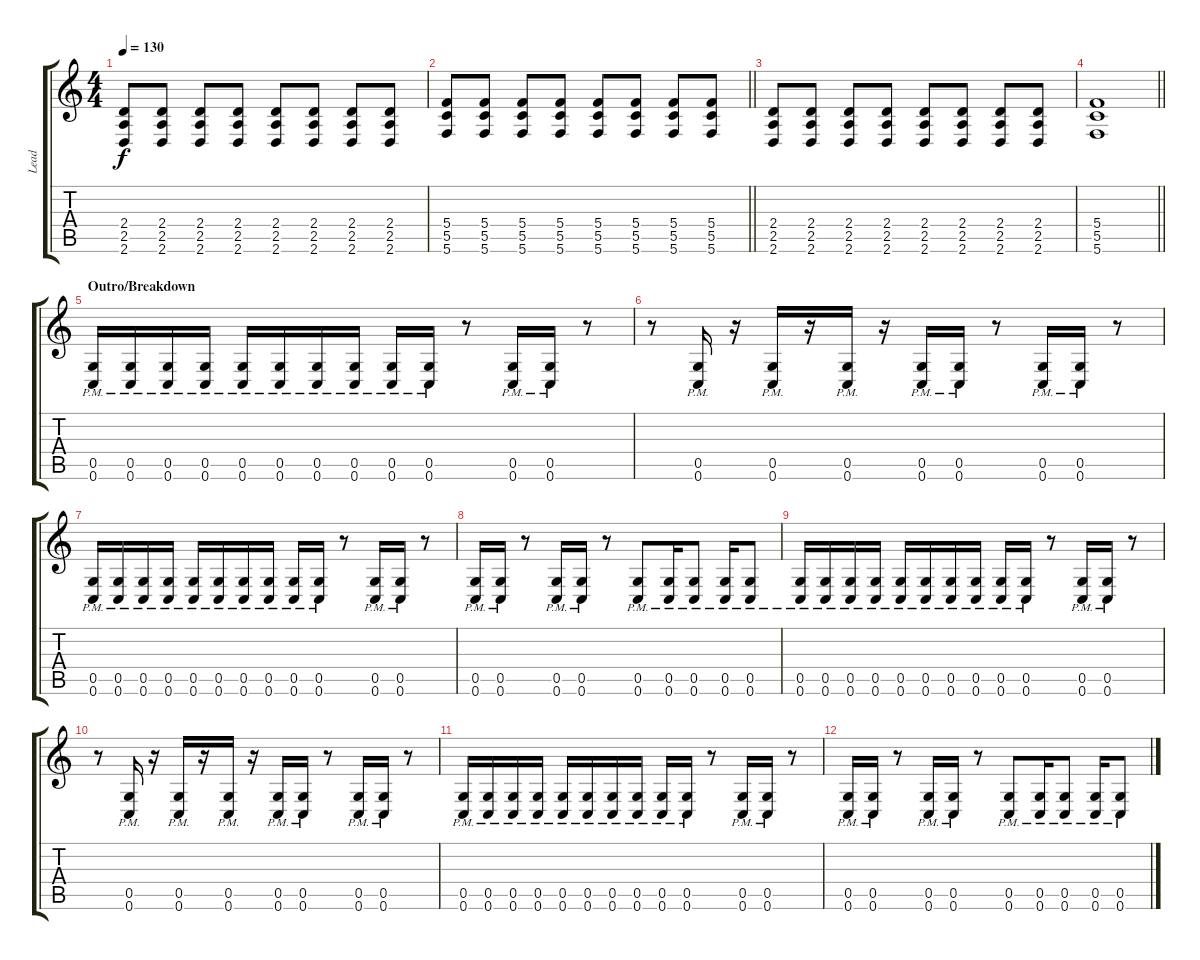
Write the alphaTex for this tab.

\track ("Lead" "Lead") {instrument distortionguitar}
\staff {score tabs}
\tuning (D4 A3 F3 C3 G2 C2) {hide}
\ts (4 4)
\tempo 130
\clef g2
\ks c
(2.4 2.5 2.6).8{dy f} (2.4 2.5 2.6).8 (2.4 2.5 2.6).8 (2.4 2.5 2.6).8 (2.4 2.5 2.6).8 (2.4 2.5 2.6).8 (2.4 2.5 2.6).8 (2.4 2.5 2.6).8 |
\barLineRight lightlight
(5.4 5.5 5.6).8 (5.4 5.5 5.6).8 (5.4 5.5 5.6).8 (5.4 5.5 5.6).8 (5.4 5.5 5.6).8 (5.4 5.5 5.6).8 (5.4 5.5 5.6).8 (5.4 5.5 5.6).8 |
(2.4 2.5 2.6).8 (2.4 2.5 2.6).8 (2.4 2.5 2.6).8 (2.4 2.5 2.6).8 (2.4 2.5 2.6).8 (2.4 2.5 2.6).8 (2.4 2.5 2.6).8 (2.4 2.5 2.6).8 |
\barLineRight lightlight
(5.4 5.5 5.6).1 |
\section ("" "Outro/Breakdown")
(0.5{pm} 0.6{pm}).16 (0.5{pm} 0.6{pm}).16 (0.5{pm} 0.6{pm}).16 (0.5{pm} 0.6{pm}).16 (0.5{pm} 0.6{pm}).16 (0.5{pm} 0.6{pm}).16 (0.5{pm} 0.6{pm}).16 (0.5{pm} 0.6{pm}).16 (0.5{pm} 0.6{pm}).16 (0.5{pm} 0.6{pm}).16 r.8 (0.5{pm} 0.6{pm}).16 (0.5{pm} 0.6{pm}).16 r.8 |
r.8 (0.5{pm} 0.6{pm}).16 r.16 (0.5{pm} 0.6{pm}).16 r.16 (0.5{pm} 0.6{pm}).16 r.16 (0.5{pm} 0.6{pm}).16 (0.5{pm} 0.6{pm}).16 r.8 (0.5{pm} 0.6{pm}).16 (0.5{pm} 0.6{pm}).16 r.8 |
(0.5{pm} 0.6{pm}).16 (0.5{pm} 0.6{pm}).16 (0.5{pm} 0.6{pm}).16 (0.5{pm} 0.6{pm}).16 (0.5{pm} 0.6{pm}).16 (0.5{pm} 0.6{pm}).16 (0.5{pm} 0.6{pm}).16 (0.5{pm} 0.6{pm}).16 (0.5{pm} 0.6{pm}).16 (0.5{pm} 0.6{pm}).16 r.8 (0.5{pm} 0.6{pm}).16 (0.5{pm} 0.6{pm}).16 r.8 |
(0.5{pm} 0.6{pm}).16 (0.5{pm} 0.6{pm}).16 r.8 (0.5{pm} 0.6{pm}).16 (0.5{pm} 0.6{pm}).16 r.8 (0.5{pm} 0.6{pm}).8 (0.5{pm} 0.6{pm}).16 (0.5{pm} 0.6{pm}).8 (0.5{pm} 0.6{pm}).16 (0.5{pm} 0.6{pm}).8 |
(0.5{pm} 0.6{pm}).16 (0.5{pm} 0.6{pm}).16 (0.5{pm} 0.6{pm}).16 (0.5{pm} 0.6{pm}).16 (0.5{pm} 0.6{pm}).16 (0.5{pm} 0.6{pm}).16 (0.5{pm} 0.6{pm}).16 (0.5{pm} 0.6{pm}).16 (0.5{pm} 0.6{pm}).16 (0.5{pm} 0.6{pm}).16 r.8 (0.5{pm} 0.6{pm}).16 (0.5{pm} 0.6{pm}).16 r.8 |
r.8 (0.5{pm} 0.6{pm}).16 r.16 (0.5{pm} 0.6{pm}).16 r.16 (0.5{pm} 0.6{pm}).16 r.16 (0.5{pm} 0.6{pm}).16 (0.5{pm} 0.6{pm}).16 r.8 (0.5{pm} 0.6{pm}).16 (0.5{pm} 0.6{pm}).16 r.8 |
(0.5{pm} 0.6{pm}).16 (0.5{pm} 0.6{pm}).16 (0.5{pm} 0.6{pm}).16 (0.5{pm} 0.6{pm}).16 (0.5{pm} 0.6{pm}).16 (0.5{pm} 0.6{pm}).16 (0.5{pm} 0.6{pm}).16 (0.5{pm} 0.6{pm}).16 (0.5{pm} 0.6{pm}).16 (0.5{pm} 0.6{pm}).16 r.8 (0.5{pm} 0.6{pm}).16 (0.5{pm} 0.6{pm}).16 r.8 |
(0.5{pm} 0.6{pm}).16 (0.5{pm} 0.6{pm}).16 r.8 (0.5{pm} 0.6{pm}).16 (0.5{pm} 0.6{pm}).16 r.8 (0.5{pm} 0.6{pm}).8 (0.5{pm} 0.6{pm}).16 (0.5{pm} 0.6{pm}).8 (0.5{pm} 0.6{pm}).16 (0.5{pm} 0.6{pm}).8
